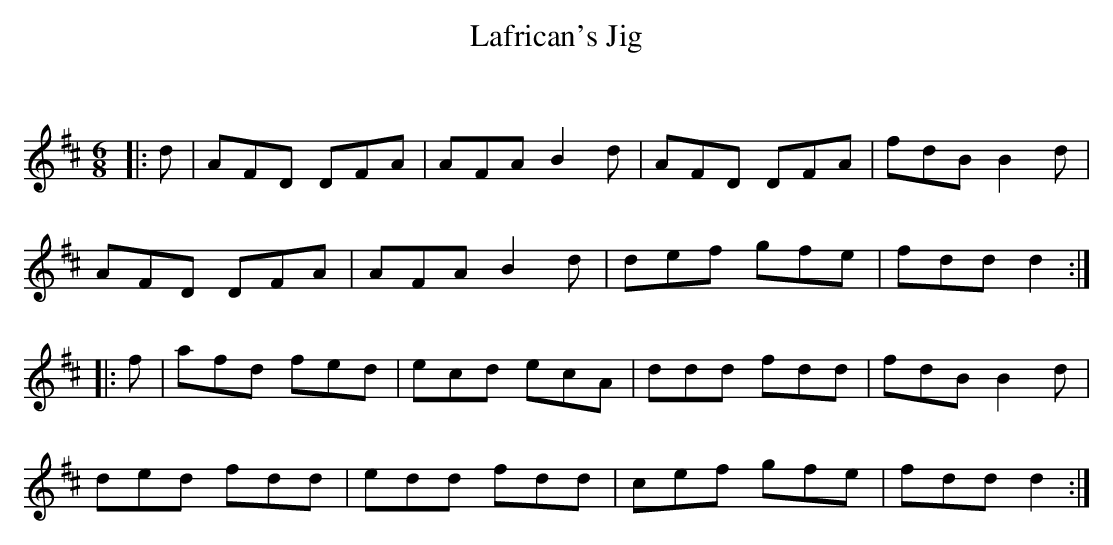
X:1
T: Lafrican's Jig
C:
Q:180
K:D
M:6/8
L:1/16
|:d2|A2F2D2 D2F2A2|A2F2A2 B4d2|A2F2D2 D2F2A2|f2d2B2 B4d2|
A2F2D2 D2F2A2|A2F2A2 B4d2|d2e2f2 g2f2e2|f2d2d2 d4:|
|:f2|a2f2d2 f2e2d2|e2c2d2 e2c2A2|d2d2d2 f2d2d2|f2d2B2 B4d2|
d2e2d2 f2d2d2|e2d2d2 f2d2d2|c2e2f2 g2f2e2|f2d2d2 d4:|
